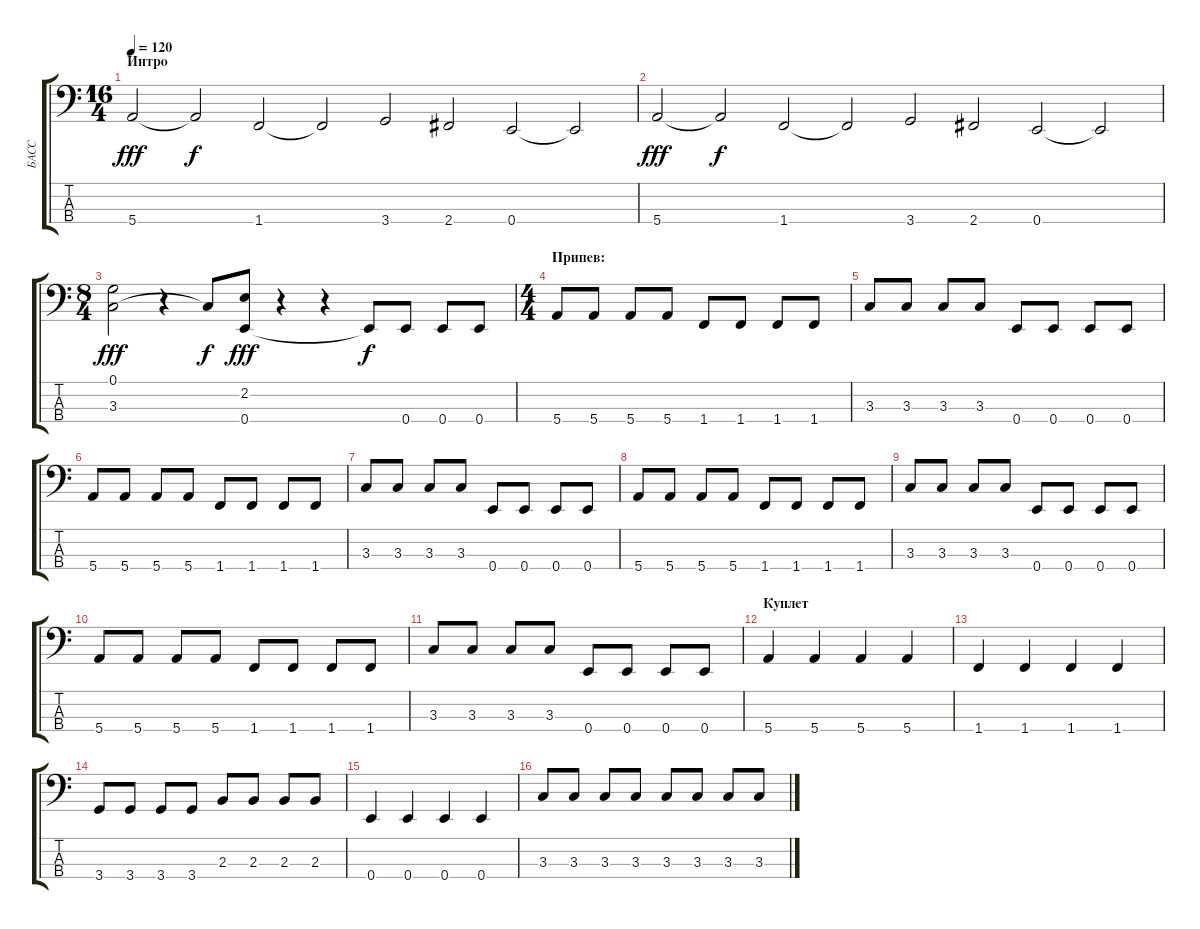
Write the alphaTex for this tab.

\track ("БАСС" "БАСС") {instrument electricbasspick}
\staff {score tabs}
\tuning (G2 D2 A1 E1) {hide}
\ts (16 4)
\section ("" "Интро")
\tempo 120
\clef f4
\ks c
5.4.2{dy fff instrument electricbasspick} 5.4{t}.2{dy f} 1.4.2 1.4{t}.2 3.4.2 2.4.2 0.4.2 0.4{t}.2 |
5.4.2{dy fff} 5.4{t}.2{dy f} 1.4.2 1.4{t}.2 3.4.2 2.4.2 0.4.2 0.4{t}.2 |
\ts (8 4)
(0.1 3.3).2{dy fff} r.4 3.3{t}.8{dy f} (2.2 0.4).8{dy fff} r.4 r.4 0.4{t}.8{dy f} 0.4.8 0.4.8 0.4.8 |
\ts (4 4)
\section ("" "Припев:")
5.4.8 5.4.8 5.4.8 5.4.8 1.4.8 1.4.8 1.4.8 1.4.8 |
3.3.8 3.3.8 3.3.8 3.3.8 0.4.8 0.4.8 0.4.8 0.4.8 |
5.4.8 5.4.8 5.4.8 5.4.8 1.4.8 1.4.8 1.4.8 1.4.8 |
3.3.8 3.3.8 3.3.8 3.3.8 0.4.8 0.4.8 0.4.8 0.4.8 |
5.4.8 5.4.8 5.4.8 5.4.8 1.4.8 1.4.8 1.4.8 1.4.8 |
3.3.8 3.3.8 3.3.8 3.3.8 0.4.8 0.4.8 0.4.8 0.4.8 |
5.4.8 5.4.8 5.4.8 5.4.8 1.4.8 1.4.8 1.4.8 1.4.8 |
3.3.8 3.3.8 3.3.8 3.3.8 0.4.8 0.4.8 0.4.8 0.4.8 |
\section ("" "Куплет")
5.4.4 5.4.4 5.4.4 5.4.4 |
1.4.4 1.4.4 1.4.4 1.4.4 |
3.4.8 3.4.8 3.4.8 3.4.8 2.3.8 2.3.8 2.3.8 2.3.8 |
0.4.4 0.4.4 0.4.4 0.4.4 |
3.3.8 3.3.8 3.3.8 3.3.8 3.3.8 3.3.8 3.3.8 3.3.8
